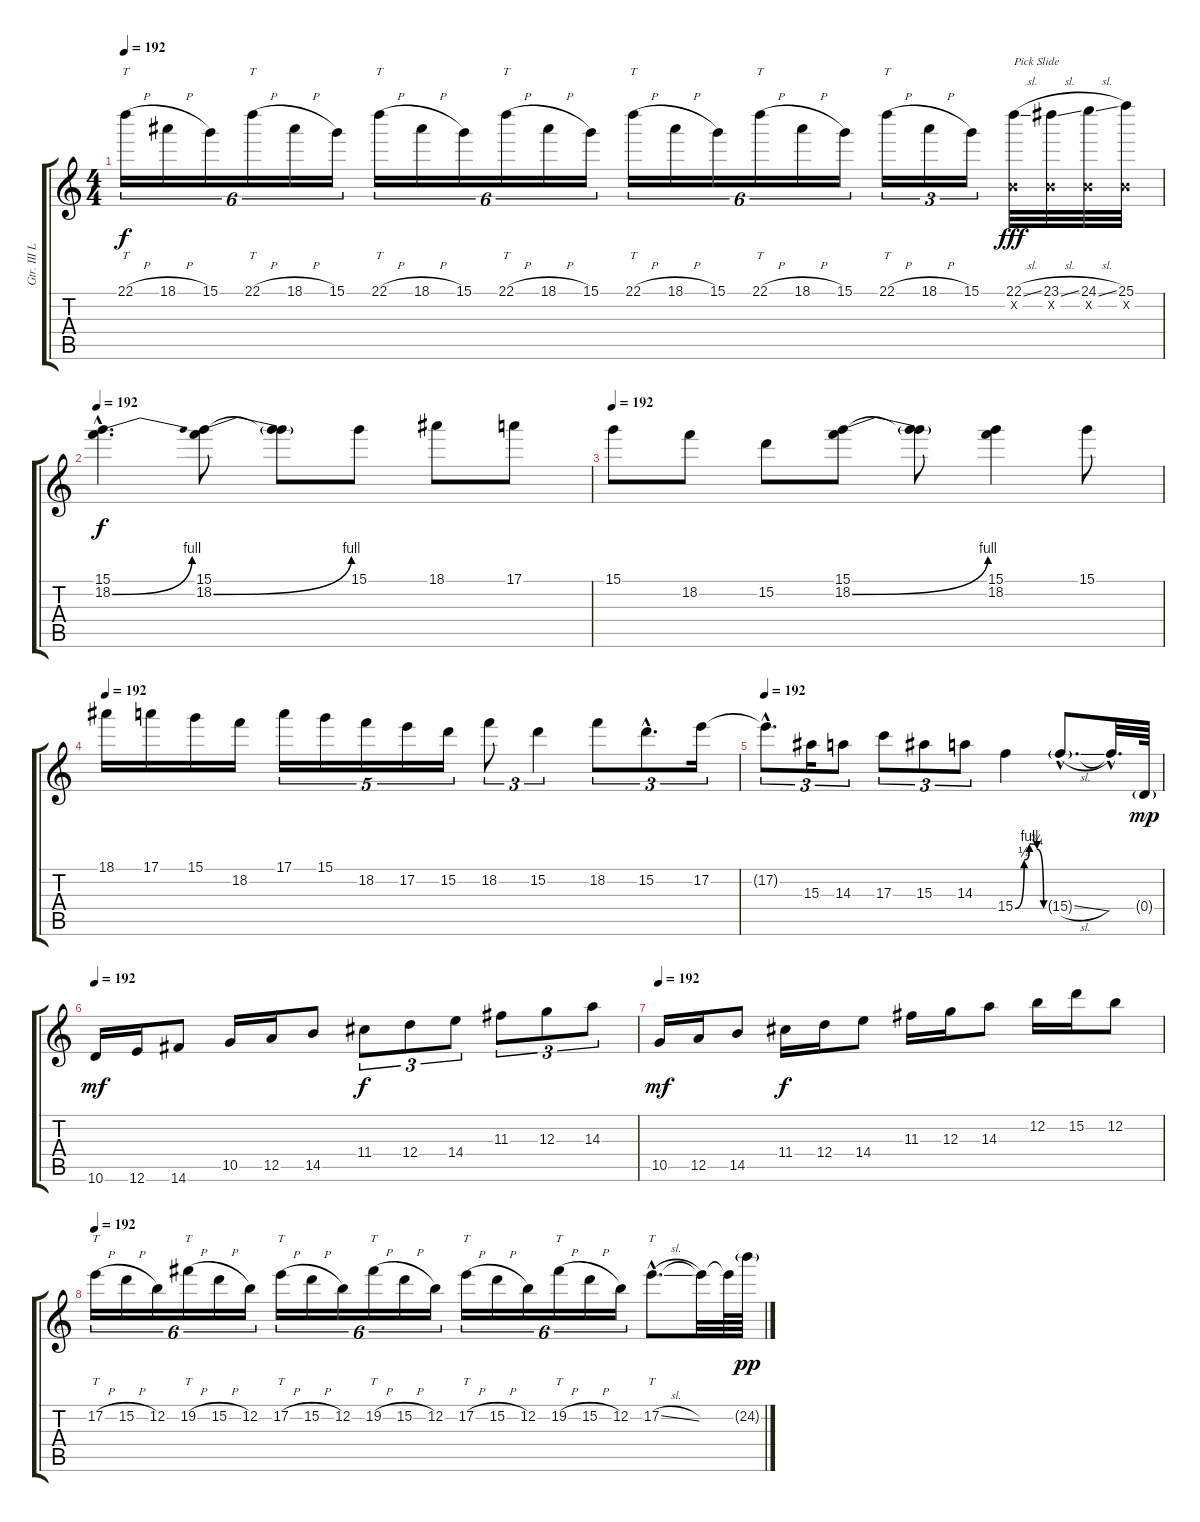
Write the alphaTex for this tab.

\track ("Gtr. III Lead" "Gtr. III L") {instrument overdrivenguitar}
\staff {score tabs}
\tuning (E4 B3 G3 D3 A2 E2) {hide}
\ts (4 4)
\tempo 192
\clef g2
\ks c
22.1{h}.16{tt tu (6 4) dy f} 18.1{h}.16{tu (6 4)} 15.1.16{tu (6 4)} 22.1{h}.16{tt tu (6 4)} 18.1{h}.16{tu (6 4)} 15.1.16{tu (6 4)} 22.1{h}.16{tt tu (6 4)} 18.1{h}.16{tu (6 4)} 15.1.16{tu (6 4)} 22.1{h}.16{tt tu (6 4)} 18.1{h}.16{tu (6 4)} 15.1.16{tu (6 4)} 22.1{h}.16{tt tu (6 4)} 18.1{h}.16{tu (6 4)} 15.1.16{tu (6 4)} 22.1{h}.16{tt tu (6 4)} 18.1{h}.16{tu (6 4)} 15.1.16{tu (6 4)} 22.1{h}.16{tt tu (3 2)} 18.1{h}.16{tu (3 2)} 15.1.16{tu (3 2)} (22.1{sl} 0.2{x}).32{txt "Pick Slide" dy fff instrument guitarfretnoise} (23.1{sl} 0.2{x}).32 (24.1{sl} 0.2{x}).32 (25.1 0.2{x}).32 |
\tempo 192
(15.1{hac} 18.2{be (bend 0 0 60 4) hac}).4{d dy f instrument overdrivenguitar} (15.1 18.2{be (bend 0 0 60 4)}).8 (15.1{t} 18.2{t}).8 15.1.8 18.1.8 17.1.8 |
\tempo 192
15.1.8 18.2.8 15.2.8 (15.1 18.2{be (bend 0 0 60 4)}).8 (15.1{t} 18.2{t}).8 (15.1 18.2).4 15.1.8 |
\tempo 192
18.1.16 17.1.16 15.1.16 18.2.16 17.1.16{tu (5 4)} 15.1.16{tu (5 4)} 18.2.16{tu (5 4)} 17.2.16{tu (5 4)} 15.2.16{tu (5 4)} 18.2.8{tu (3 2)} 15.2.4{tu (3 2)} 18.2.8{tu (3 2)} 15.2{hac}.8{d tu (3 2)} 17.2.16{tu (3 2)} |
\tempo 192
17.2{hac t}.8{d tu (3 2)} 15.3.16{tu (3 2)} 14.3.8{tu (3 2)} 17.3.8{tu (3 2)} 15.3.8{tu (3 2)} 14.3.8{tu (3 2)} 15.4{be (custom 0 0 19 1 30 4 46 3 60 0)}.4 15.4{sl g hac}.8{d} 15.4{hac t}.32{d} 0.4{g}.64{dy mp} |
\tempo 192
10.6.16{dy mf} 12.6.16 14.6.8 10.5.16 12.5.16 14.5.8 11.4.8{tu (3 2) dy f} 12.4.8{tu (3 2)} 14.4.8{tu (3 2)} 11.3.8{tu (3 2)} 12.3.8{tu (3 2)} 14.3.8{tu (3 2)} |
\tempo 192
10.5.16{dy mf} 12.5.16 14.5.8 11.4.16{dy f} 12.4.16 14.4.8 11.3.16 12.3.16 14.3.8 12.2.16 15.2.16 12.2.8 |
\tempo 192
17.2{h}.16{tt tu (6 4)} 15.2{h}.16{tu (6 4)} 12.2.16{tu (6 4)} 19.2{h}.16{tt tu (6 4)} 15.2{h}.16{tu (6 4)} 12.2.16{tu (6 4)} 17.2{h}.16{tt tu (6 4)} 15.2{h}.16{tu (6 4)} 12.2.16{tu (6 4)} 19.2{h}.16{tt tu (6 4)} 15.2{h}.16{tu (6 4)} 12.2.16{tu (6 4)} 17.2{h}.16{tt tu (6 4)} 15.2{h}.16{tu (6 4)} 12.2.16{tu (6 4)} 19.2{h}.16{tt tu (6 4)} 15.2{h}.16{tu (6 4)} 12.2.16{tu (6 4)} 17.2{sl hac}.8{tt d} 17.2{t}.32 17.2{t}.64 24.2{g}.64{dy pp}
